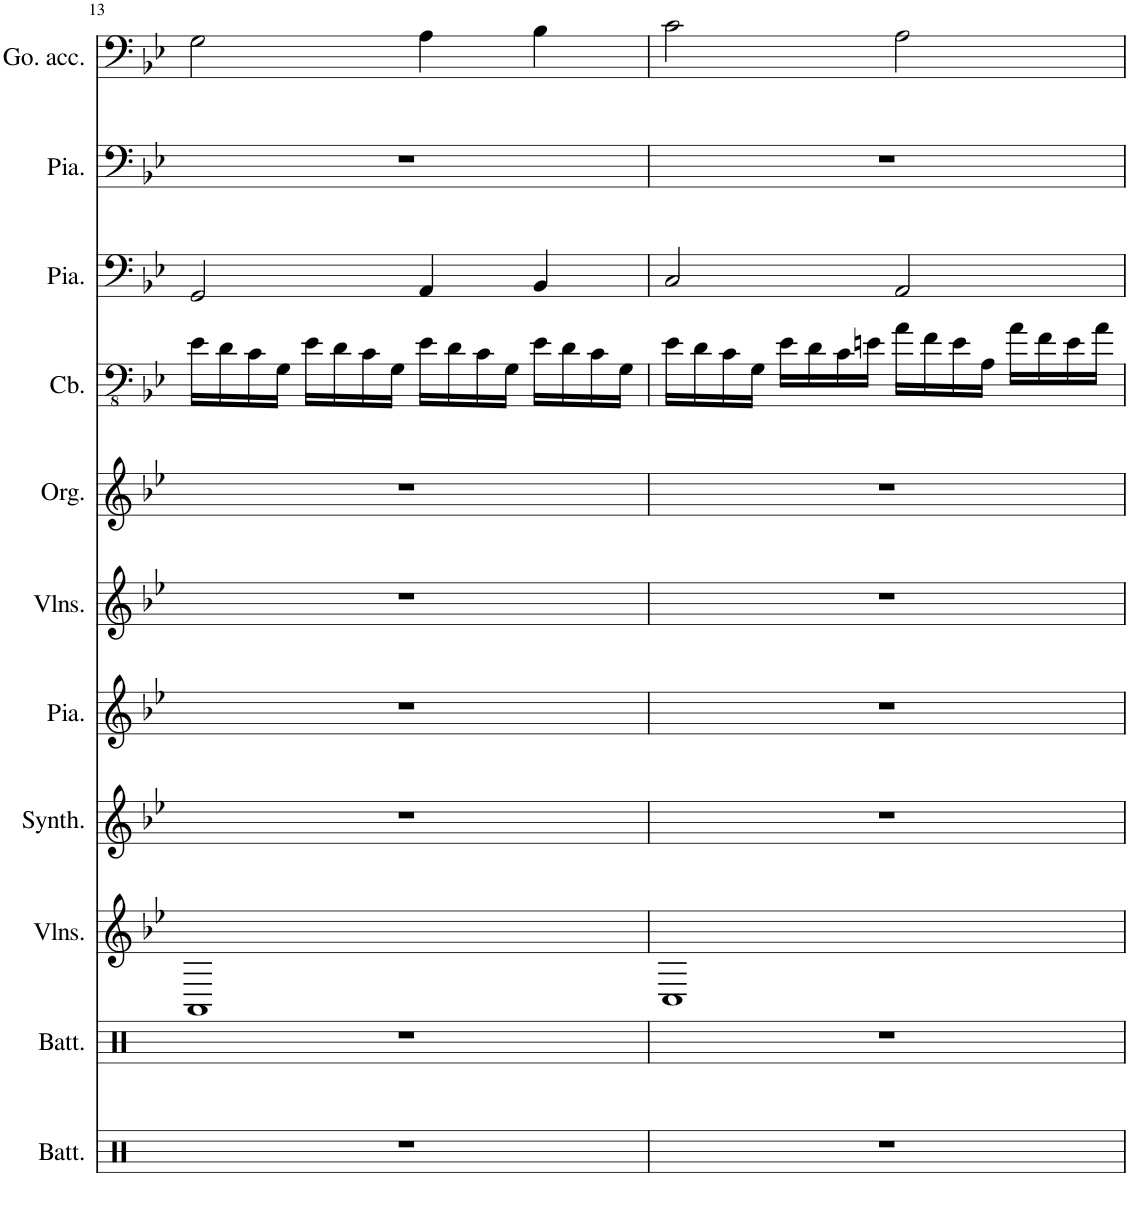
**kern	**kern	**kern	**kern	**kern	**kern	**kern	**kern	**kern	**kern	**kern
*part11	*part10	*part9	*part8	*part7	*part6	*part5	*part4	*part3	*part2	*part1
*staff11	*staff10	*staff9	*staff8	*staff7	*staff6	*staff5	*staff4	*staff3	*staff2	*staff1
*I"Batterie	*I"Batterie	*I"Violons	*I"Synthétiseur d'instruments à cordes	*I"Piano	*I"Violons	*I"Orgue	*I"Contrebasse	*I"Piano	*I"Piano	*I"Gongs accordés
*I'Batt.	*I'Batt.	*I'Vlns.	*I'Synth.	*I'Pia.	*I'Vlns.	*I'Org.	*I'Cb.	*I'Pia.	*I'Pia.	*I'Go. acc.
!!LO:PB:g=z
*clefX	*clefX	*clefG2	*clefG2	*clefG2	*clefG2	*clefG2	*clefFv4	*clefF4	*clefF4	*clefF4
*	*	*	*	*	*	*	*Trd7c12	*	*	*
*k[]	*k[]	*k[b-e-]	*k[b-e-]	*k[b-e-]	*k[b-e-]	*k[b-e-]	*k[b-e-]	*k[b-e-]	*k[b-e-]	*k[b-e-]
*M4/4	*M4/4	*M4/4	*M4/4	*M4/4	*M4/4	*M4/4	*M4/4	*M4/4	*M4/4	*M4/4
=13	=13	=13	=13	=13	=13	=13	=13	=13	=13	=13
1r	1r	1AA	1r	1r	1r	1r	16E-\LL	2GG/	1r	2G\
.	.	.	.	.	.	.	16D\	.	.	.
.	.	.	.	.	.	.	16C\	.	.	.
.	.	.	.	.	.	.	16GG\JJ	.	.	.
.	.	.	.	.	.	.	16E-\LL	.	.	.
.	.	.	.	.	.	.	16D\	.	.	.
.	.	.	.	.	.	.	16C\	.	.	.
.	.	.	.	.	.	.	16GG\JJ	.	.	.
.	.	.	.	.	.	.	16E-\LL	4AA/	.	4A\
.	.	.	.	.	.	.	16D\	.	.	.
.	.	.	.	.	.	.	16C\	.	.	.
.	.	.	.	.	.	.	16GG\JJ	.	.	.
.	.	.	.	.	.	.	16E-\LL	4BB-/	.	4B-\
.	.	.	.	.	.	.	16D\	.	.	.
.	.	.	.	.	.	.	16C\	.	.	.
.	.	.	.	.	.	.	16GG\JJ	.	.	.
=14	=14	=14	=14	=14	=14	=14	=14	=14	=14	=14
1r	1r	1C	1r	1r	1r	1r	16E-\LL	2C/	1r	2c\
.	.	.	.	.	.	.	16D\	.	.	.
.	.	.	.	.	.	.	16C\	.	.	.
.	.	.	.	.	.	.	16GG\JJ	.	.	.
.	.	.	.	.	.	.	16E-\LL	.	.	.
.	.	.	.	.	.	.	16D\	.	.	.
.	.	.	.	.	.	.	16C\	.	.	.
.	.	.	.	.	.	.	16En\JJ	.	.	.
.	.	.	.	.	.	.	16A\LL	2AA/	.	2A\
.	.	.	.	.	.	.	16F\	.	.	.
.	.	.	.	.	.	.	16E\	.	.	.
.	.	.	.	.	.	.	16AA\JJ	.	.	.
.	.	.	.	.	.	.	16A\LL	.	.	.
.	.	.	.	.	.	.	16F\	.	.	.
.	.	.	.	.	.	.	16E\	.	.	.
.	.	.	.	.	.	.	16A\JJ	.	.	.
=	=	=	=	=	=	=	=	=	=	=
*-	*-	*-	*-	*-	*-	*-	*-	*-	*-	*-
